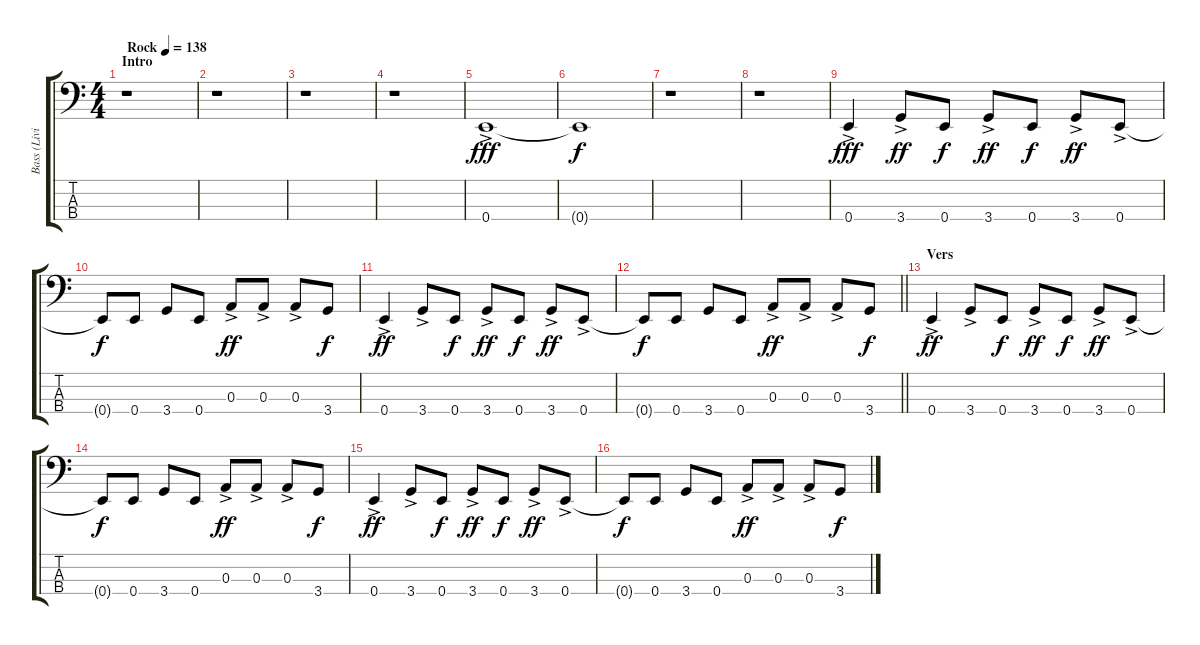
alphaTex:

\track ("Bass (Livio Aiello)" "Bass (Livi") {instrument electricbasspick}
\staff {score tabs}
\tuning (G2 D2 A1 E1) {hide}
\ts (4 4)
\section ("" "Intro")
\tempo (138 "Rock")
\clef f4
\ks c
r.1{dy fff instrument electricbasspick} |
r.1 |
r.1 |
r.1 |
0.4{ac}.1 |
0.4{t}.1{dy f} |
r.1 |
r.1 |
0.4{ac}.4{dy fff} 3.4{ac}.8{dy ff} 0.4.8{dy f} 3.4{ac}.8{dy ff} 0.4.8{dy f} 3.4{ac}.8{dy ff} 0.4{ac}.8 |
0.4{t}.8{dy f} 0.4.8 3.4.8 0.4.8 0.3{ac}.8{dy ff} 0.3{ac}.8 0.3{ac}.8 3.4.8{dy f} |
0.4{ac}.4{dy ff} 3.4{ac}.8 0.4.8{dy f} 3.4{ac}.8{dy ff} 0.4.8{dy f} 3.4{ac}.8{dy ff} 0.4{ac}.8 |
\barLineRight lightlight
0.4{t}.8{dy f} 0.4.8 3.4.8 0.4.8 0.3{ac}.8{dy ff} 0.3{ac}.8 0.3{ac}.8 3.4.8{dy f} |
\section ("" "Vers")
0.4{ac}.4{dy ff} 3.4{ac}.8 0.4.8{dy f} 3.4{ac}.8{dy ff} 0.4.8{dy f} 3.4{ac}.8{dy ff} 0.4{ac}.8 |
0.4{t}.8{dy f} 0.4.8 3.4.8 0.4.8 0.3{ac}.8{dy ff} 0.3{ac}.8 0.3{ac}.8 3.4.8{dy f} |
0.4{ac}.4{dy ff} 3.4{ac}.8 0.4.8{dy f} 3.4{ac}.8{dy ff} 0.4.8{dy f} 3.4{ac}.8{dy ff} 0.4{ac}.8 |
0.4{t}.8{dy f} 0.4.8 3.4.8 0.4.8 0.3{ac}.8{dy ff} 0.3{ac}.8 0.3{ac}.8 3.4.8{dy f}
